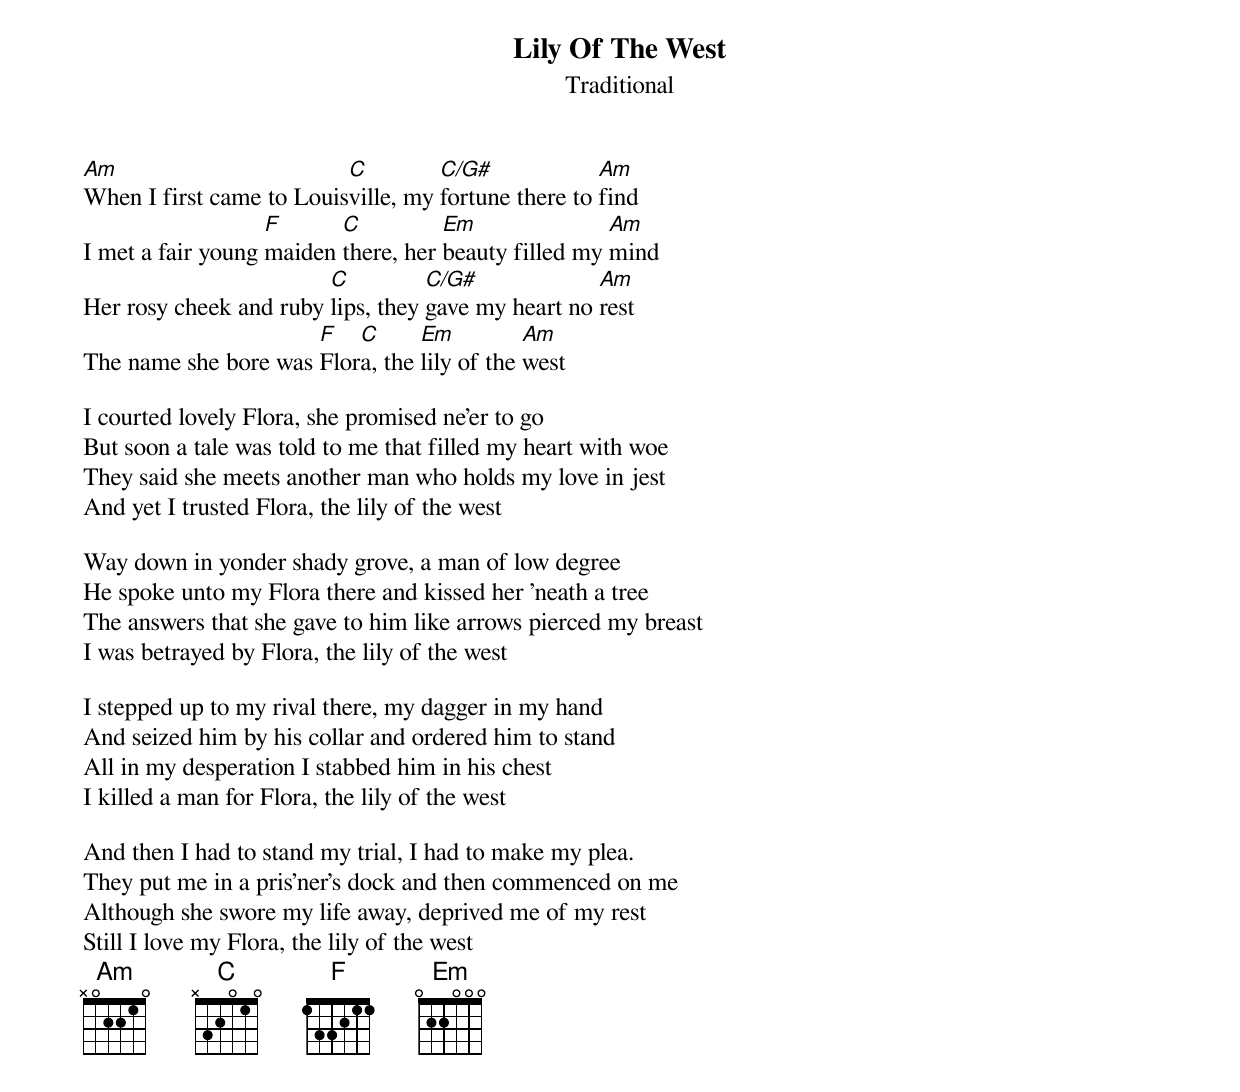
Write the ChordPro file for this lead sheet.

{t:Lily Of The West}
{st:Traditional}
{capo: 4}

[Am]When I first came to Louis[C]ville, my [C/G#]fortune there to [Am]find
I met a fair young [F]maiden [C]there, her [Em]beauty filled my [Am]mind
Her rosy cheek and ruby [C]lips, they [C/G#]gave my heart no [Am]rest
The name she bore was [F]Flor[C]a, the [Em]lily of the [Am]west

I courted lovely Flora, she promised ne'er to go
But soon a tale was told to me that filled my heart with woe
They said she meets another man who holds my love in jest
And yet I trusted Flora, the lily of the west

Way down in yonder shady grove, a man of low degree
He spoke unto my Flora there and kissed her 'neath a tree
The answers that she gave to him like arrows pierced my breast
I was betrayed by Flora, the lily of the west

I stepped up to my rival there, my dagger in my hand
And seized him by his collar and ordered him to stand
All in my desperation I stabbed him in his chest
I killed a man for Flora, the lily of the west

And then I had to stand my trial, I had to make my plea.
They put me in a pris'ner's dock and then commenced on me
Although she swore my life away, deprived me of my rest
Still I love my Flora, the lily of the west
